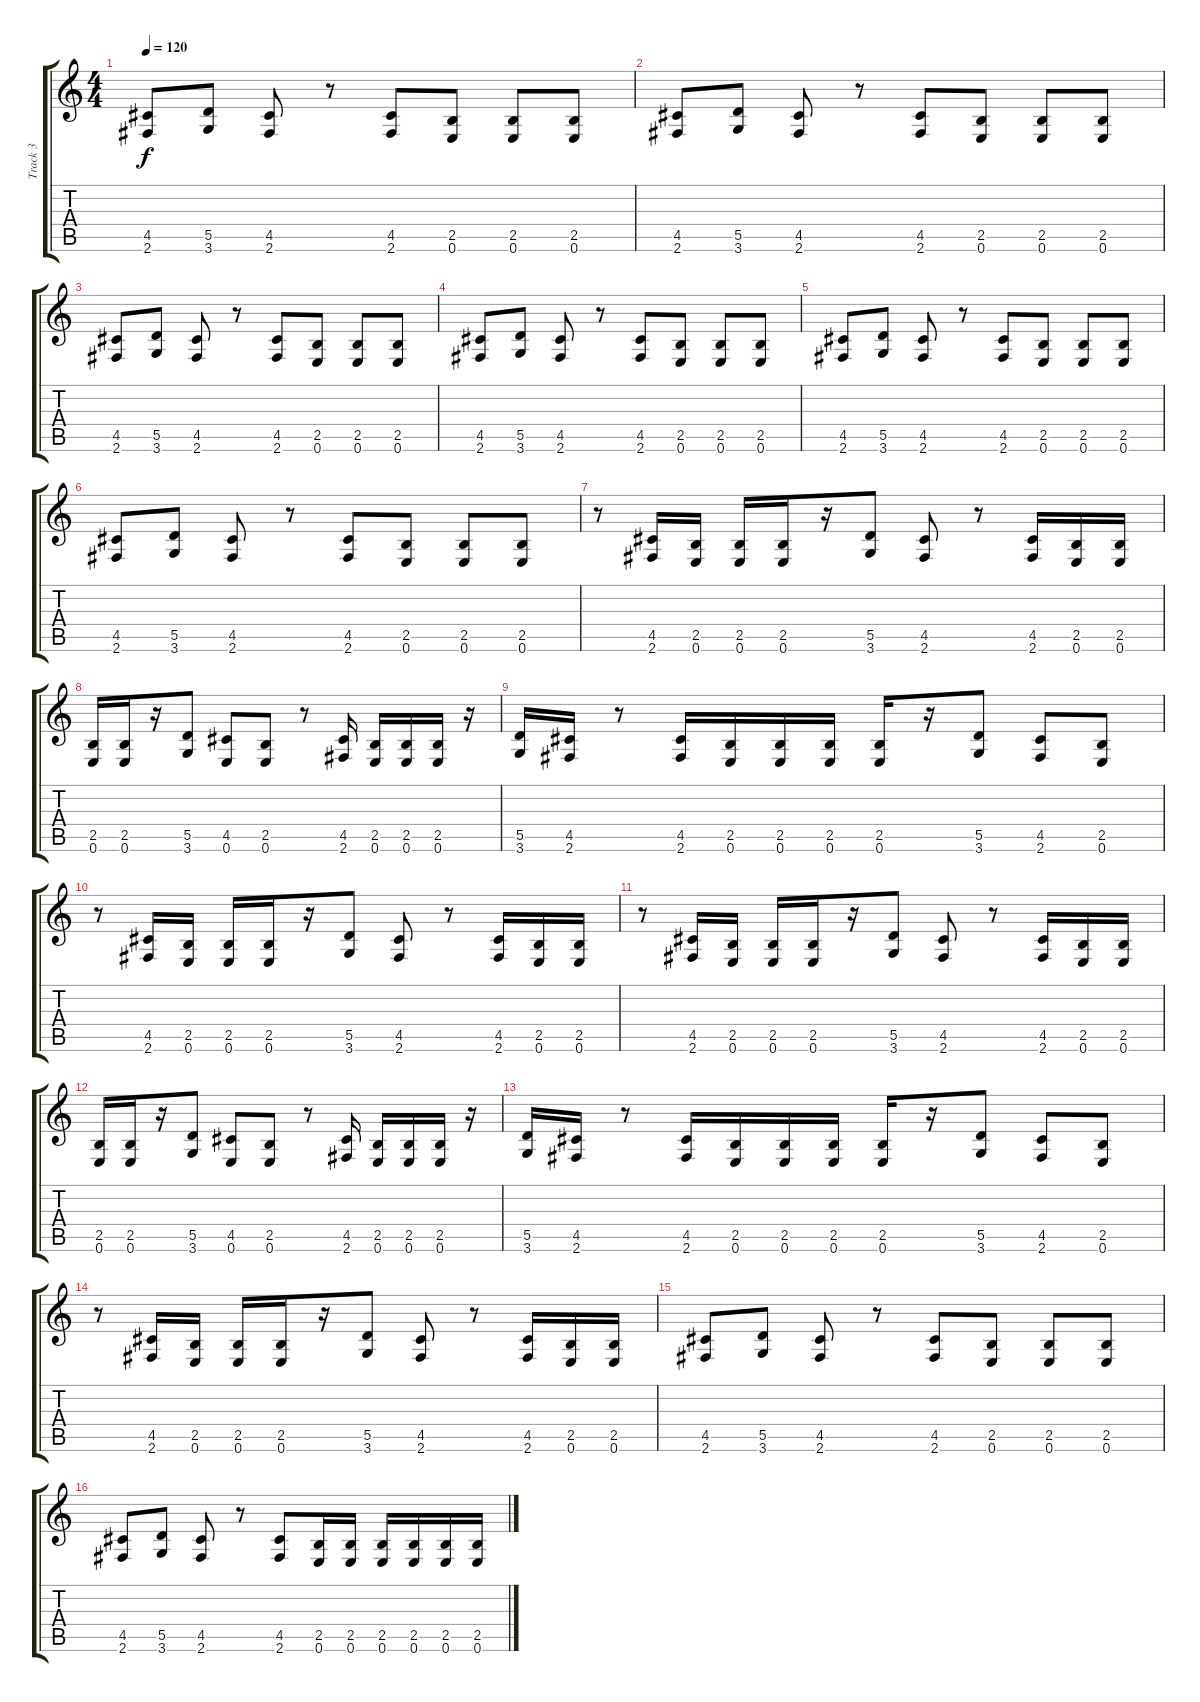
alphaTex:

\track ("Track 3" "Track 3") {instrument distortionguitar}
\staff {score tabs}
\tuning (E4 B3 G3 D3 A2 E2) {hide}
\ts (4 4)
\tempo 120
\clef g2
\ks c
(4.5 2.6).8{dy f} (5.5 3.6).8 (4.5 2.6).8 r.8 (4.5 2.6).8 (2.5 0.6).8 (2.5 0.6).8 (2.5 0.6).8 |
(4.5 2.6).8 (5.5 3.6).8 (4.5 2.6).8 r.8 (4.5 2.6).8 (2.5 0.6).8 (2.5 0.6).8 (2.5 0.6).8 |
(4.5 2.6).8 (5.5 3.6).8 (4.5 2.6).8 r.8 (4.5 2.6).8 (2.5 0.6).8 (2.5 0.6).8 (2.5 0.6).8 |
(4.5 2.6).8 (5.5 3.6).8 (4.5 2.6).8 r.8 (4.5 2.6).8 (2.5 0.6).8 (2.5 0.6).8 (2.5 0.6).8 |
(4.5 2.6).8 (5.5 3.6).8 (4.5 2.6).8 r.8 (4.5 2.6).8 (2.5 0.6).8 (2.5 0.6).8 (2.5 0.6).8 |
(4.5 2.6).8 (5.5 3.6).8 (4.5 2.6).8 r.8 (4.5 2.6).8 (2.5 0.6).8 (2.5 0.6).8 (2.5 0.6).8 |
r.8 (4.5 2.6).16 (2.5 0.6).16 (2.5 0.6).16 (2.5 0.6).16 r.16 (5.5 3.6).8 (4.5 2.6).8 r.8 (4.5 2.6).16 (2.5 0.6).16 (2.5 0.6).16 |
(2.5 0.6).16 (2.5 0.6).16 r.16 (5.5 3.6).8 (4.5 0.6).8 (2.5 0.6).8 r.8 (4.5 2.6).16 (2.5 0.6).16 (2.5 0.6).16 (2.5 0.6).16 r.16 |
(5.5 3.6).16 (4.5 2.6).16 r.8 (4.5 2.6).16 (2.5 0.6).16 (2.5 0.6).16 (2.5 0.6).16 (2.5 0.6).16 r.16 (5.5 3.6).8 (4.5 2.6).8 (2.5 0.6).8 |
r.8 (4.5 2.6).16 (2.5 0.6).16 (2.5 0.6).16 (2.5 0.6).16 r.16 (5.5 3.6).8 (4.5 2.6).8 r.8 (4.5 2.6).16 (2.5 0.6).16 (2.5 0.6).16 |
r.8 (4.5 2.6).16 (2.5 0.6).16 (2.5 0.6).16 (2.5 0.6).16 r.16 (5.5 3.6).8 (4.5 2.6).8 r.8 (4.5 2.6).16 (2.5 0.6).16 (2.5 0.6).16 |
(2.5 0.6).16 (2.5 0.6).16 r.16 (5.5 3.6).8 (4.5 0.6).8 (2.5 0.6).8 r.8 (4.5 2.6).16 (2.5 0.6).16 (2.5 0.6).16 (2.5 0.6).16 r.16 |
(5.5 3.6).16 (4.5 2.6).16 r.8 (4.5 2.6).16 (2.5 0.6).16 (2.5 0.6).16 (2.5 0.6).16 (2.5 0.6).16 r.16 (5.5 3.6).8 (4.5 2.6).8 (2.5 0.6).8 |
r.8 (4.5 2.6).16 (2.5 0.6).16 (2.5 0.6).16 (2.5 0.6).16 r.16 (5.5 3.6).8 (4.5 2.6).8 r.8 (4.5 2.6).16 (2.5 0.6).16 (2.5 0.6).16 |
(4.5 2.6).8{volume 16} (5.5 3.6).8 (4.5 2.6).8 r.8 (4.5 2.6).8 (2.5 0.6).8 (2.5 0.6).8 (2.5 0.6).8 |
(4.5 2.6).8{volume 16} (5.5 3.6).8 (4.5 2.6).8 r.8 (4.5 2.6).8 (2.5 0.6).16 (2.5 0.6).16 (2.5 0.6).16 (2.5 0.6).16 (2.5 0.6).16 (2.5 0.6).16
